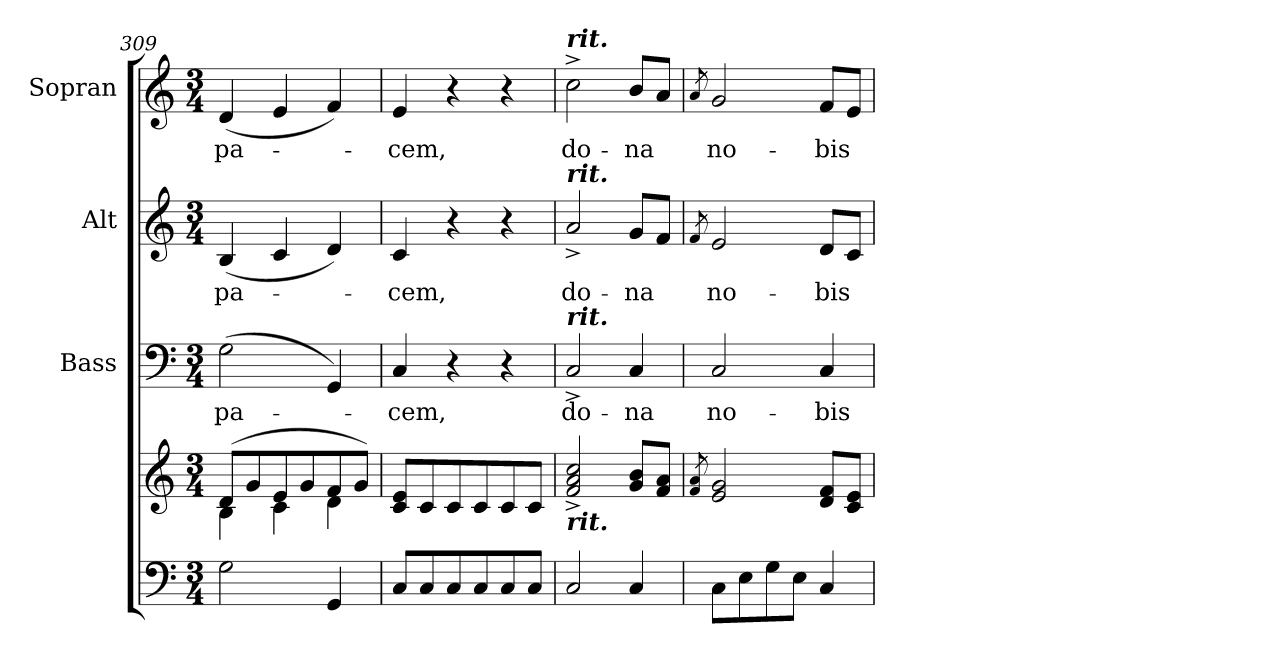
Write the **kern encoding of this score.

**kern	**kern	**kern	**text	**kern	**text	**kern	**text
*part4	*part4	*part3	*part3	*part2	*part2	*part1	*part1
*staff5	*staff4	*staff3	*staff3	*staff2	*staff2	*staff1	*staff1
*	*	*I"Bass	*	*I"Alt	*	*I"Sopran	*
*	*	*I'B.	*	*I'A.	*	*I'S.	*
*clefF4	*clefG2	*clefF4	*	*clefG2	*	*clefG2	*
*k[]	*k[]	*k[]	*	*k[]	*	*k[]	*
*C:	*C:	*C:	*	*C:	*	*C:	*
*M3/4	*M3/4	*M3/4	*	*M3/4	*	*M3/4	*
=309	=309	=309	=309	=309	=309	=309	=309
*	*^	*	*	*	*	*	*
!	!	!	!	!LO:LY:b	!	!LO:LY:b	!	!LO:LY:b
2G\	(>8d/L	4B\	(>2G\	pa-	(<4B/	pa-	(<4d/	pa-
.	8g/	.	.	.	.	.	.	.
.	8e/	4c\	.	.	4c/	.	4e/	.
.	8g/	.	.	.	.	.	.	.
4GG/	8f/	4d\	4GG/)	.	4d/)	.	4f/)	.
.	8g/J)	.	.	.	.	.	.	.
*	*v	*v	*	*	*	*	*	*
=310	=310	=310	=310	=310	=310	=310	=310
!	!	!	!LO:LY:b	!	!LO:LY:b	!	!LO:LY:b
8C/L	8c/ 8e/L	4C/	-cem,	4c/	-cem,	4e/	-cem,
8C/	8c/	.	.	.	.	.	.
8C/	8c/	4r	.	4r	.	4r	.
8C/	8c/	.	.	.	.	.	.
8C/	8c/	4r	.	4r	.	4r	.
8C/J	8c/J	.	.	.	.	.	.
=311	=311	=311	=311	=311	=311	=311	=311
!	!	!	!	!	!	!LO:TX:a:Bi:t=rit.	!
!	!	!	!	!LO:TX:a:Bi:t=rit.	!	!	!
!	!	!LO:TX:a:Bi:t=rit.	!	!	!	!	!
!	!LO:TX:b:Bi:t=rit.	!	!	!	!	!	!
!	!	!	!LO:LY:b	!	!LO:LY:b	!	!LO:LY:b
2C/	2f/^< 2a/^< 2cc/^<	2C^>/	do-	2a^>/	do-	2cc^>\	do-
!	!	!	!LO:LY:b	!	!LO:LY:b	!	!LO:LY:b
4C/	8g/ 8b/L	4C/	-na	8g/L	-na	8b/L	-na
.	8f/ 8a/J	.	.	8f/J	.	8a/J	.
=312	=312	=312	=312	=312	=312	=312	=312
.	8qf/ 8qa/	.	.	8qf/	.	8qa/	.
!	!	!	!LO:LY:b	!	!LO:LY:b	!	!LO:LY:b
8C\L	2e/ 2g/	2C/	no-	2e/	no-	2g/	no-
8E\	.	.	.	.	.	.	.
8G\	.	.	.	.	.	.	.
8E\J	.	.	.	.	.	.	.
!	!	!	!LO:LY:b	!	!LO:LY:b	!	!LO:LY:b
4C/	8d/ 8f/L	4C/	-bis	8d/L	-bis	8f/L	-bis
.	8c/ 8e/J	.	.	8c/J	.	8e/J	.
=	=	=	=	=	=	=	=
*-	*-	*-	*-	*-	*-	*-	*-
